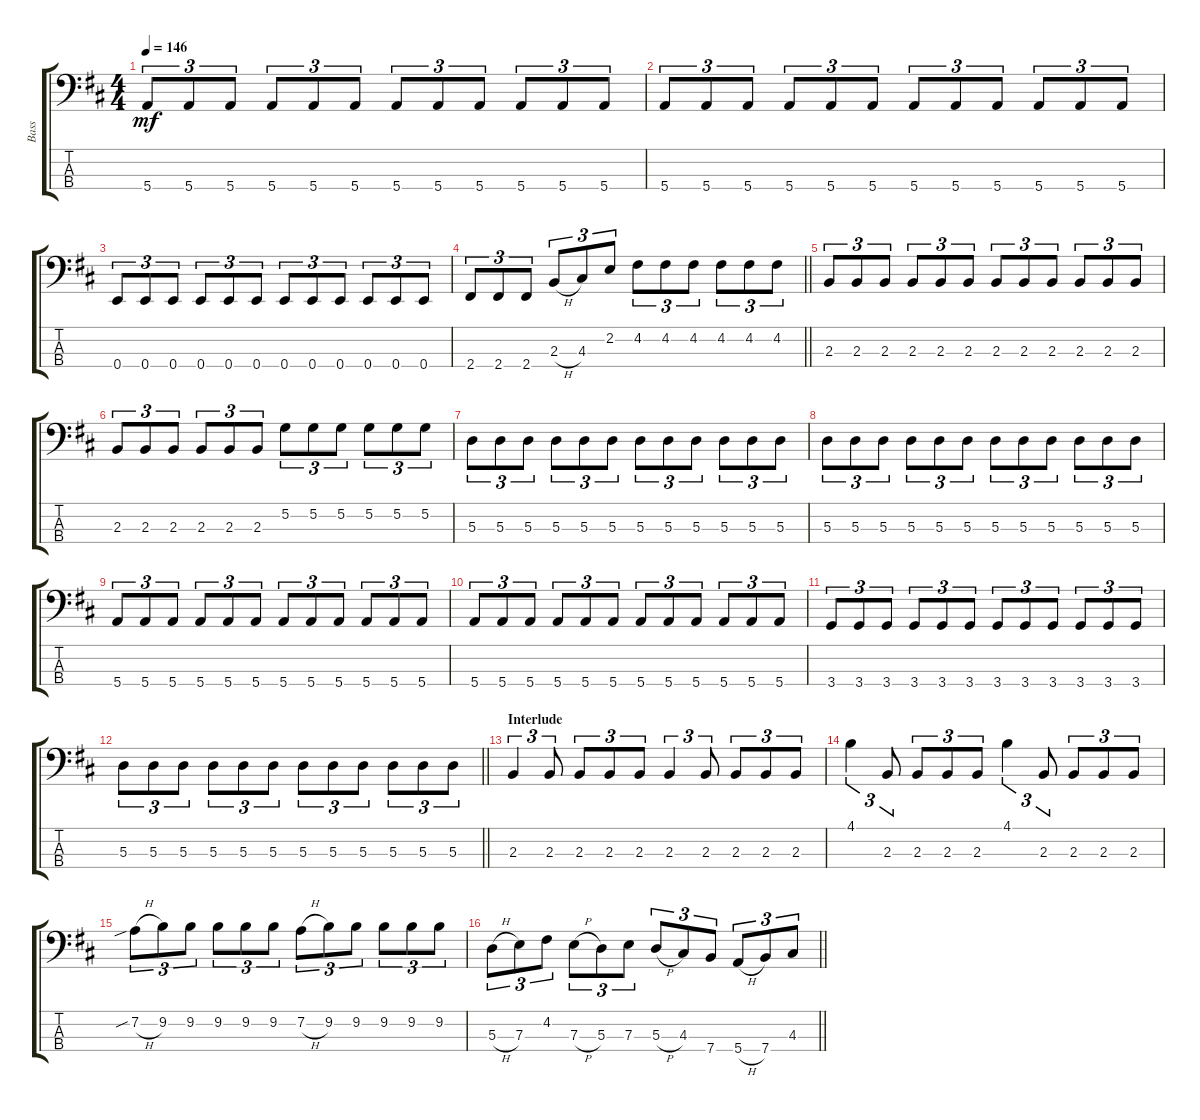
\track ("Bass" "Bass") {instrument electricbassfinger}
\staff {score tabs}
\tuning (G2 D2 A1 E1) {hide}
\ts (4 4)
\tempo 146
\clef f4
\ks bminor
5.4.8{tu (3 2) dy mf} 5.4.8{tu (3 2)} 5.4.8{tu (3 2)} 5.4.8{tu (3 2)} 5.4.8{tu (3 2)} 5.4.8{tu (3 2)} 5.4.8{tu (3 2)} 5.4.8{tu (3 2)} 5.4.8{tu (3 2)} 5.4.8{tu (3 2)} 5.4.8{tu (3 2)} 5.4.8{tu (3 2)} |
5.4.8{tu (3 2)} 5.4.8{tu (3 2)} 5.4.8{tu (3 2)} 5.4.8{tu (3 2)} 5.4.8{tu (3 2)} 5.4.8{tu (3 2)} 5.4.8{tu (3 2)} 5.4.8{tu (3 2)} 5.4.8{tu (3 2)} 5.4.8{tu (3 2)} 5.4.8{tu (3 2)} 5.4.8{tu (3 2)} |
0.4.8{tu (3 2)} 0.4.8{tu (3 2)} 0.4.8{tu (3 2)} 0.4.8{tu (3 2)} 0.4.8{tu (3 2)} 0.4.8{tu (3 2)} 0.4.8{tu (3 2)} 0.4.8{tu (3 2)} 0.4.8{tu (3 2)} 0.4.8{tu (3 2)} 0.4.8{tu (3 2)} 0.4.8{tu (3 2)} |
\barLineRight lightlight
2.4.8{tu (3 2)} 2.4.8{tu (3 2)} 2.4.8{tu (3 2)} 2.3{h}.8{tu (3 2)} 4.3.8{tu (3 2)} 2.2.8{tu (3 2)} 4.2.8{tu (3 2)} 4.2.8{tu (3 2)} 4.2.8{tu (3 2)} 4.2.8{tu (3 2)} 4.2.8{tu (3 2)} 4.2.8{tu (3 2)} |
\section ("" "")
2.3.8{tu (3 2)} 2.3.8{tu (3 2)} 2.3.8{tu (3 2)} 2.3.8{tu (3 2)} 2.3.8{tu (3 2)} 2.3.8{tu (3 2)} 2.3.8{tu (3 2)} 2.3.8{tu (3 2)} 2.3.8{tu (3 2)} 2.3.8{tu (3 2)} 2.3.8{tu (3 2)} 2.3.8{tu (3 2)} |
2.3.8{tu (3 2)} 2.3.8{tu (3 2)} 2.3.8{tu (3 2)} 2.3.8{tu (3 2)} 2.3.8{tu (3 2)} 2.3.8{tu (3 2)} 5.2.8{tu (3 2)} 5.2.8{tu (3 2)} 5.2.8{tu (3 2)} 5.2.8{tu (3 2)} 5.2.8{tu (3 2)} 5.2.8{tu (3 2)} |
5.3.8{tu (3 2)} 5.3.8{tu (3 2)} 5.3.8{tu (3 2)} 5.3.8{tu (3 2)} 5.3.8{tu (3 2)} 5.3.8{tu (3 2)} 5.3.8{tu (3 2)} 5.3.8{tu (3 2)} 5.3.8{tu (3 2)} 5.3.8{tu (3 2)} 5.3.8{tu (3 2)} 5.3.8{tu (3 2)} |
5.3.8{tu (3 2)} 5.3.8{tu (3 2)} 5.3.8{tu (3 2)} 5.3.8{tu (3 2)} 5.3.8{tu (3 2)} 5.3.8{tu (3 2)} 5.3.8{tu (3 2)} 5.3.8{tu (3 2)} 5.3.8{tu (3 2)} 5.3.8{tu (3 2)} 5.3.8{tu (3 2)} 5.3.8{tu (3 2)} |
5.4.8{tu (3 2)} 5.4.8{tu (3 2)} 5.4.8{tu (3 2)} 5.4.8{tu (3 2)} 5.4.8{tu (3 2)} 5.4.8{tu (3 2)} 5.4.8{tu (3 2)} 5.4.8{tu (3 2)} 5.4.8{tu (3 2)} 5.4.8{tu (3 2)} 5.4.8{tu (3 2)} 5.4.8{tu (3 2)} |
5.4.8{tu (3 2)} 5.4.8{tu (3 2)} 5.4.8{tu (3 2)} 5.4.8{tu (3 2)} 5.4.8{tu (3 2)} 5.4.8{tu (3 2)} 5.4.8{tu (3 2)} 5.4.8{tu (3 2)} 5.4.8{tu (3 2)} 5.4.8{tu (3 2)} 5.4.8{tu (3 2)} 5.4.8{tu (3 2)} |
3.4.8{tu (3 2)} 3.4.8{tu (3 2)} 3.4.8{tu (3 2)} 3.4.8{tu (3 2)} 3.4.8{tu (3 2)} 3.4.8{tu (3 2)} 3.4.8{tu (3 2)} 3.4.8{tu (3 2)} 3.4.8{tu (3 2)} 3.4.8{tu (3 2)} 3.4.8{tu (3 2)} 3.4.8{tu (3 2)} |
\barLineRight lightlight
5.3.8{tu (3 2)} 5.3.8{tu (3 2)} 5.3.8{tu (3 2)} 5.3.8{tu (3 2)} 5.3.8{tu (3 2)} 5.3.8{tu (3 2)} 5.3.8{tu (3 2)} 5.3.8{tu (3 2)} 5.3.8{tu (3 2)} 5.3.8{tu (3 2)} 5.3.8{tu (3 2)} 5.3.8{tu (3 2)} |
\section ("" "Interlude")
2.3.4{tu (3 2)} 2.3.8{tu (3 2)} 2.3.8{tu (3 2)} 2.3.8{tu (3 2)} 2.3.8{tu (3 2)} 2.3.4{tu (3 2)} 2.3.8{tu (3 2)} 2.3.8{tu (3 2)} 2.3.8{tu (3 2)} 2.3.8{tu (3 2)} |
4.1.4{tu (3 2)} 2.3.8{tu (3 2)} 2.3.8{tu (3 2)} 2.3.8{tu (3 2)} 2.3.8{tu (3 2)} 4.1.4{tu (3 2)} 2.3.8{tu (3 2)} 2.3.8{tu (3 2)} 2.3.8{tu (3 2)} 2.3.8{tu (3 2)} |
7.2{sib h}.8{tu (3 2)} 9.2.8{tu (3 2)} 9.2.8{tu (3 2)} 9.2.8{tu (3 2)} 9.2.8{tu (3 2)} 9.2.8{tu (3 2)} 7.2{h}.8{tu (3 2)} 9.2.8{tu (3 2)} 9.2.8{tu (3 2)} 9.2.8{tu (3 2)} 9.2.8{tu (3 2)} 9.2.8{tu (3 2)} |
\barLineRight lightlight
5.3{h}.8{tu (3 2)} 7.3.8{tu (3 2)} 4.2.8{tu (3 2)} 7.3{h}.8{tu (3 2)} 5.3.8{tu (3 2)} 7.3.8{tu (3 2)} 5.3{h}.8{tu (3 2)} 4.3.8{tu (3 2)} 7.4.8{tu (3 2)} 5.4{h}.8{tu (3 2)} 7.4.8{tu (3 2)} 4.3.8{tu (3 2)}
